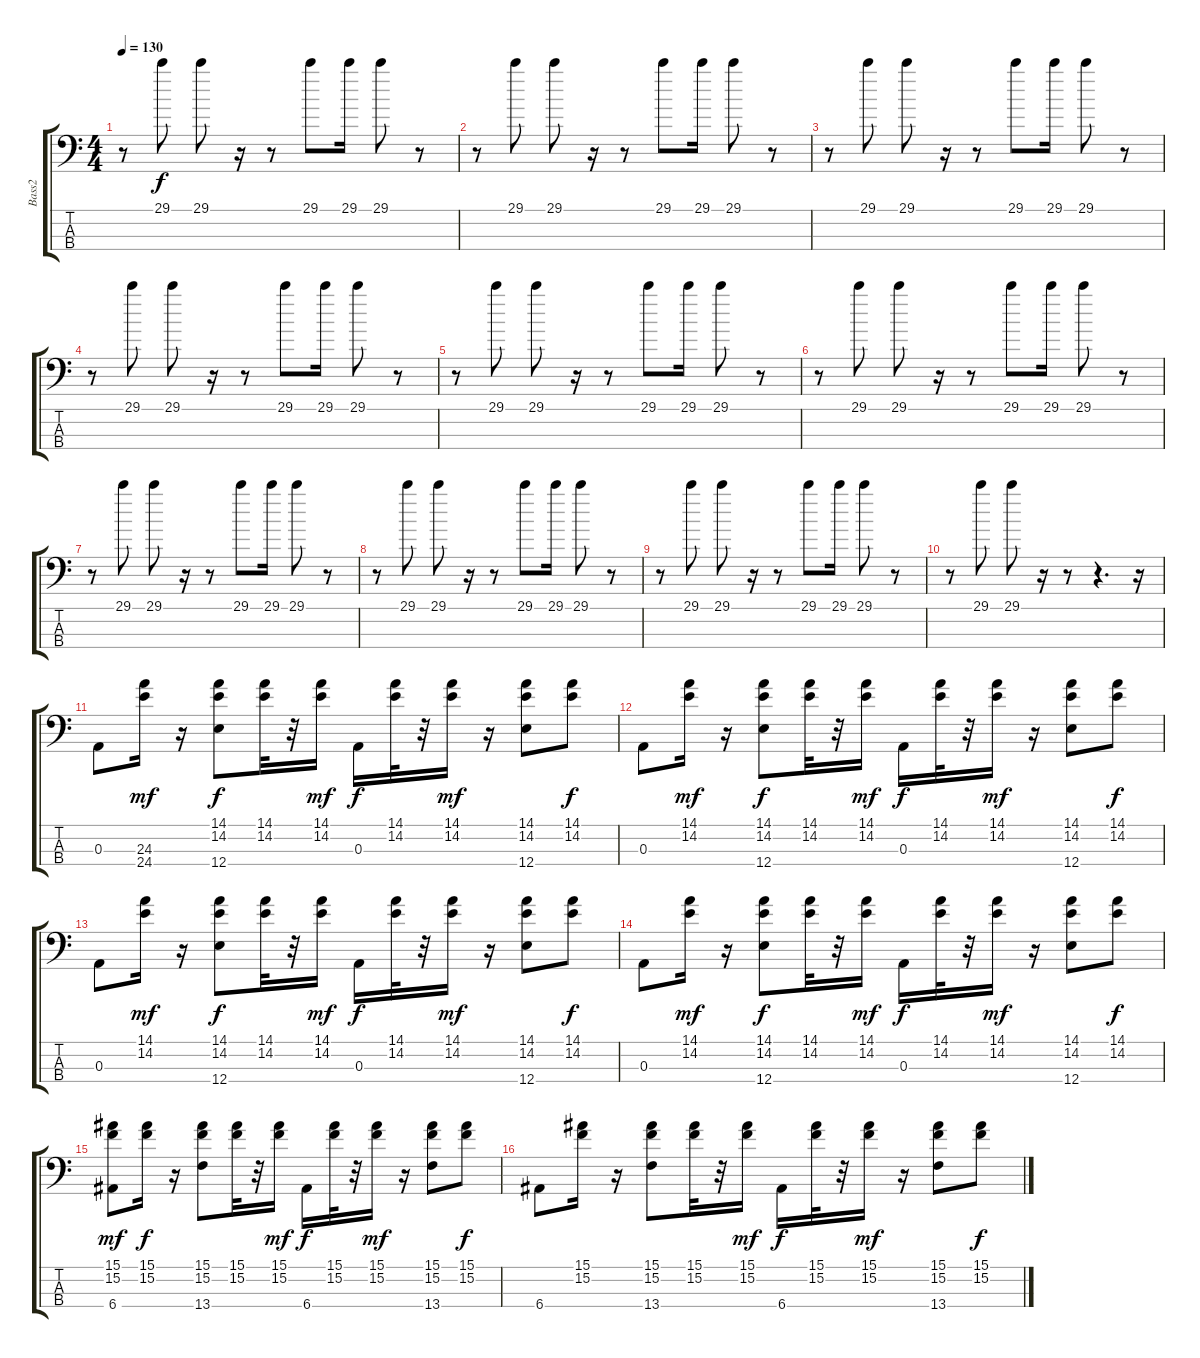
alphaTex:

\track ("Bass2" "Bass2") {instrument slapbass1}
\staff {score tabs}
\tuning (G2 D2 A1 E1) {hide}
\ts (4 4)
\tempo 130
\clef f4
\ks c
r.8{dy f instrument slapbass1} 29.1.8 29.1.8 r.16 r.8 29.1.8 29.1.16 29.1.8 r.8 |
r.8 29.1.8 29.1.8 r.16 r.8 29.1.8 29.1.16 29.1.8 r.8 |
r.8 29.1.8 29.1.8 r.16 r.8 29.1.8 29.1.16 29.1.8 r.8 |
r.8 29.1.8 29.1.8 r.16 r.8 29.1.8 29.1.16 29.1.8 r.8 |
r.8 29.1.8 29.1.8 r.16 r.8 29.1.8 29.1.16 29.1.8 r.8 |
r.8 29.1.8 29.1.8 r.16 r.8 29.1.8 29.1.16 29.1.8 r.8 |
r.8 29.1.8 29.1.8 r.16 r.8 29.1.8 29.1.16 29.1.8 r.8 |
r.8 29.1.8 29.1.8 r.16 r.8 29.1.8 29.1.16 29.1.8 r.8 |
r.8 29.1.8 29.1.8 r.16 r.8 29.1.8 29.1.16 29.1.8 r.8 |
r.8 29.1.8 29.1.8 r.16 r.8 r.4{d} r.16 |
0.3.8 (24.3 24.4).16{dy mf} r.16 (14.1 14.2 12.4).8{dy f} (14.1 14.2).32 r.32 (14.1 14.2).16{dy mf} 0.3.16{dy f} (14.1 14.2).32 r.32 (14.1 14.2).16{dy mf} r.16 (14.1 14.2 12.4).8 (14.1 14.2).8{dy f} |
0.3.8 (14.1 14.2).16{dy mf} r.16 (14.1 14.2 12.4).8{dy f} (14.1 14.2).32 r.32 (14.1 14.2).16{dy mf} 0.3.16{dy f} (14.1 14.2).32 r.32 (14.1 14.2).16{dy mf} r.16 (14.1 14.2 12.4).8 (14.1 14.2).8{dy f} |
0.3.8 (14.1 14.2).16{dy mf} r.16 (14.1 14.2 12.4).8{dy f} (14.1 14.2).32 r.32 (14.1 14.2).16{dy mf} 0.3.16{dy f} (14.1 14.2).32 r.32 (14.1 14.2).16{dy mf} r.16 (14.1 14.2 12.4).8 (14.1 14.2).8{dy f} |
0.3.8 (14.1 14.2).16{dy mf} r.16 (14.1 14.2 12.4).8{dy f} (14.1 14.2).32 r.32 (14.1 14.2).16{dy mf} 0.3.16{dy f} (14.1 14.2).32 r.32 (14.1 14.2).16{dy mf} r.16 (14.1 14.2 12.4).8 (14.1 14.2).8{dy f} |
(15.1 15.2 6.4).8{dy mf} (15.1 15.2).16{dy f} r.16 (15.1 15.2 13.4).8 (15.1 15.2).32 r.32 (15.1 15.2).16{dy mf} 6.4.16{dy f} (15.1 15.2).32 r.32 (15.1 15.2).16{dy mf} r.16 (15.1 15.2 13.4).8 (15.1 15.2).8{dy f} |
6.4.8 (15.1 15.2).16 r.16 (15.1 15.2 13.4).8 (15.1 15.2).32 r.32 (15.1 15.2).16{dy mf} 6.4.16{dy f} (15.1 15.2).32 r.32 (15.1 15.2).16{dy mf} r.16 (15.1 15.2 13.4).8 (15.1 15.2).8{dy f}
